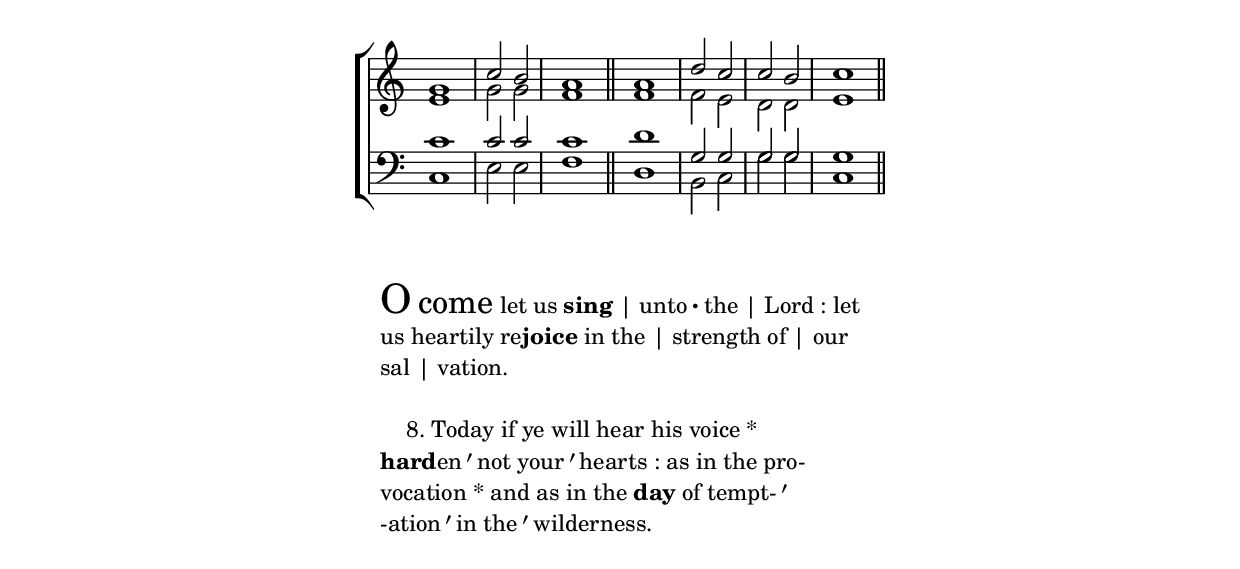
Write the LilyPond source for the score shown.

%% DO NOT EDIT this file manually; it is automatically
%% generated from LSR http://lsr.dsi.unimi.it
%% Make any changes in LSR itself, or in Documentation/snippets/new/ ,
%% and then run scripts/auxiliar/makelsr.py
%%
%% This file is in the public domain.
\version "2.12.2"

\header {
  lsrtags = "vocal-music, template"

%% Translation of GIT committish: 144cd434d02e6d90b2fb738eeee99119a7c5e1d2

  texidocde = "
Diese Vorlage zeigt eine Art, anglikanische Psalmengesänge zu setzen.  Hier
wird auch gezeigt, wie Strophen als einfacher Text unter den Noten hinzugefügt
werden können.  Zwei Strophen sind in unterschiedlicher Weise notiert um mehr
Möglichkeiten darzustellen.
"
  doctitlede = "Vorlage für anglikanischen Psalm"


%% Translation of GIT committish: 092f85605dcea69efff5ef31de4ff100346d6ef8

  texidocfr = "
Cet exemple illustre la manière de présenter un cantique tel qu'on le
trouve dans l'église anglicane.  Vous noterez comment sont ajoutés les
couplets indépendamment de la musique.  Dans le but de vous montrer
plusieurs styles, comparez le code des deux couplets.

"
  doctitlefr = "Psalmodie anglicane"


  texidoc = "
This template shows one way of setting out an Anglican psalm chant. It
also shows how the verses may be added as stand-alone text under the
music.  The two verses are coded in different styles to demonstrate
more possibilities.

"
  doctitle = "Anglican psalm template"
} % begin verbatim

SopranoMusic = \relative g' {
  g1 | c2 b | a1 | \bar "||"
  a1 | d2 c | c b | c1 | \bar "||"
}

AltoMusic = \relative c' {
  e1 | g2 g | f1 |
  f1 | f2 e | d d | e1 |
}

TenorMusic = \relative a {
  c1 | c2 c | c1 |
  d1 | g,2 g | g g | g1 |
}

BassMusic =  \relative c {
  c1 | e2 e | f1 |
  d1 | b2 c | g' g | c,1 |
}

global = {
  \time 2/2
}

dot = \markup {
  \raise #0.7 \musicglyph #"dots.dot"
}

tick = \markup {
  \raise #1 \fontsize #-5 \musicglyph #"scripts.rvarcomma"
}

% Use markup to center the chant on the page
\markup {
  \fill-line {
    \score {  % centered
      <<
        \new ChoirStaff <<
          \new Staff <<
            \global
            \clef "treble"
            \new Voice = "Soprano" <<
              \voiceOne
              \SopranoMusic
            >>
            \new Voice = "Alto" <<
              \voiceTwo
              \AltoMusic
            >>
          >>
          \new Staff <<
            \clef "bass"
            \global
            \new Voice = "Tenor" <<
              \voiceOne
              \TenorMusic
            >>
            \new Voice = "Bass" <<
              \voiceTwo
              \BassMusic
            >>
          >>
        >>
      >>
      \layout {
        \context {
          \Score
          \override SpacingSpanner
          #'base-shortest-duration = #(ly:make-moment 1 2)
        }
        \context {
          \Staff
          \remove "Time_signature_engraver"
        }
      }
    }  % End score
  }
}  % End markup

\markup {
  \fill-line {
    \column {
      \left-align {
        \null \null \null
        \line {
          \fontsize #5 O
          \fontsize #3 come
          let us \bold sing | unto \dot the | Lord : let
        }
        \line {
          us heartily
          \concat { re \bold joice }
          in the | strength of | our
        }
        \line {
          sal | vation.
        }
        \null
        \line {
          \hspace #2.5 8. Today if ye will hear his voice *
        }
        \line {
          \concat { \bold hard en }
          \tick not your \tick hearts : as in the pro-
        }
        \line {
          vocation * and as in the \bold day of tempt- \tick
        }
        \line {
          -ation \tick in the \tick wilderness.
        }
      }
    }
  }
}
